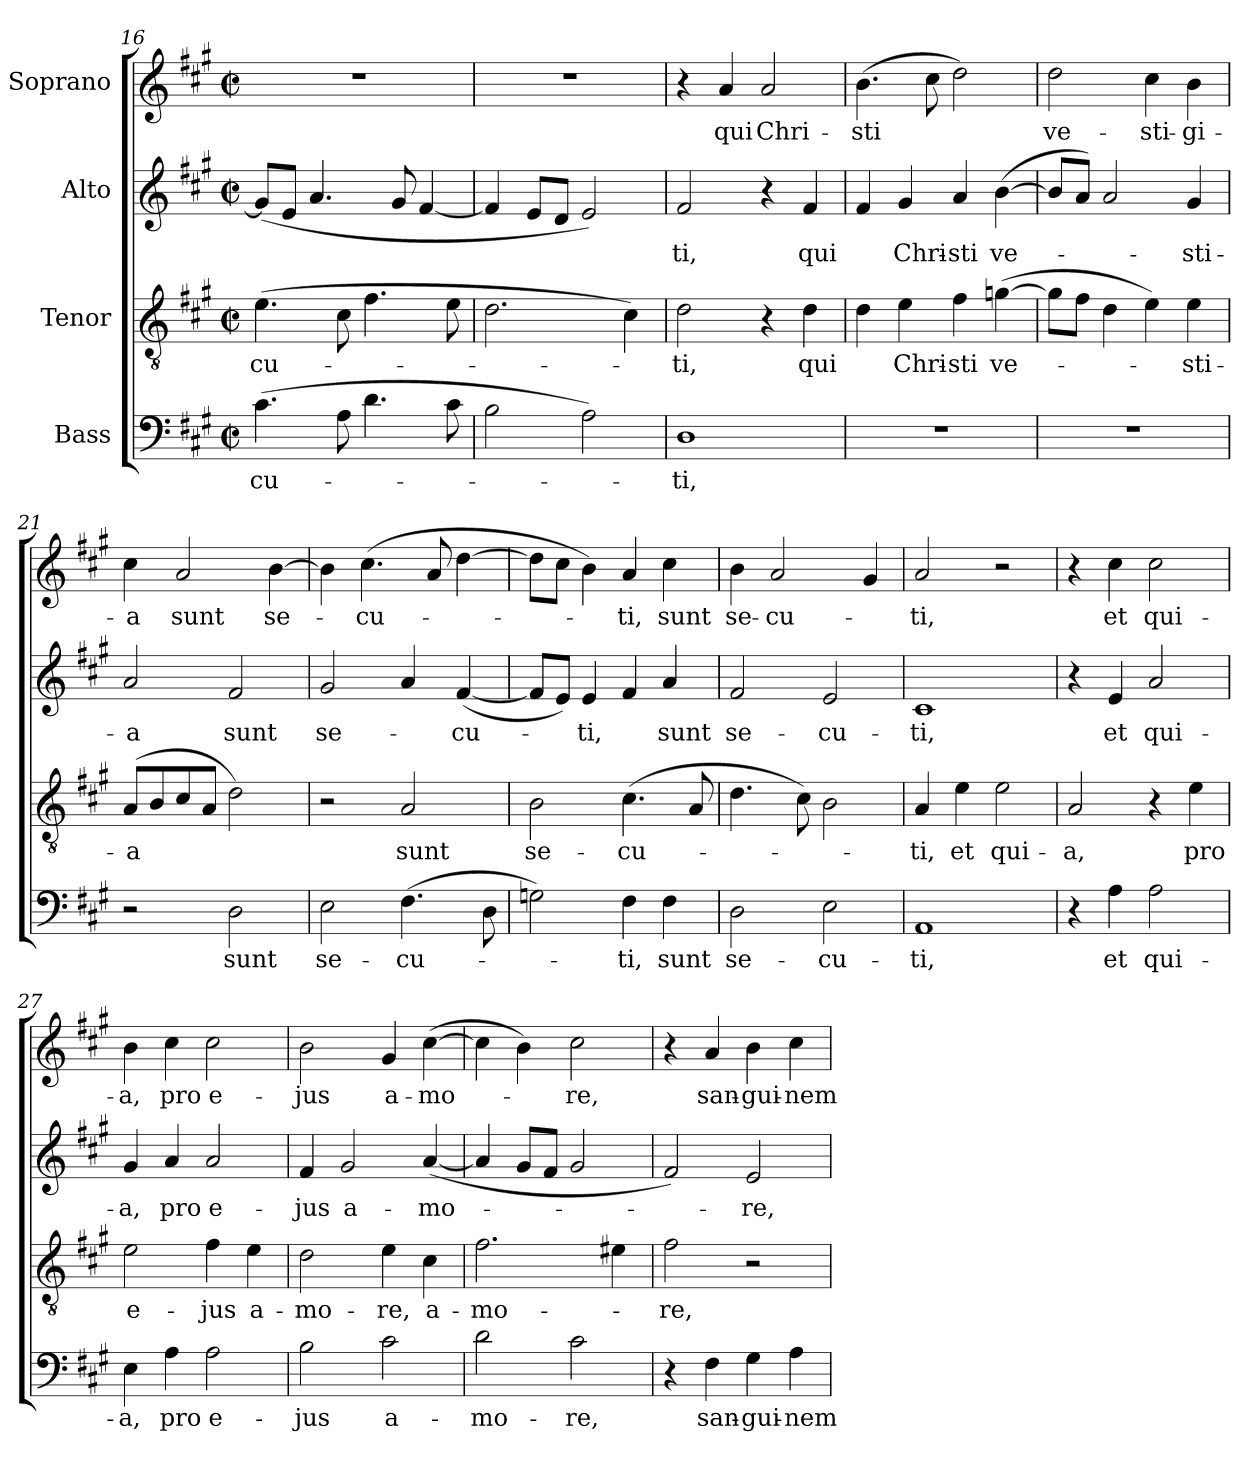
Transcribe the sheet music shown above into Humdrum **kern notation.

**kern	**text	**kern	**text	**kern	**text	**kern	**text
*part4	*part4	*part3	*part3	*part2	*part2	*part1	*part1
*staff4	*staff4	*staff3	*staff3	*staff2	*staff2	*staff1	*staff1
*I"Bass	*	*I"Tenor	*	*I"Alto	*	*I"Soprano	*
!!LO:LB:g=z
*clefF4	*	*clefGv2	*	*clefG2	*	*clefG2	*
*k[f#c#g#]	*	*k[f#c#g#]	*	*k[f#c#g#]	*	*k[f#c#g#]	*
*f#:	*	*f#:	*	*f#:	*	*f#:	*
*M2/2	*	*M2/2	*	*M2/2	*	*M2/2	*
*met(c|)	*	*met(c|)	*	*met(c|)	*	*met(c|)	*
=16	=16	=16	=16	=16	=16	=16	=16
(4.c#\	-cu-	(4.e\	-cu-	(8g#/L]	.	1r	.
.	.	.	.	8e/J	.	.	.
.	.	.	.	4.a/	.	.	.
8A\	.	8c#\	.	.	.	.	.
4.d\	.	4.f#\	.	.	.	.	.
.	.	.	.	8g#/	.	.	.
.	.	.	.	[4f#/	.	.	.
8c#\	.	8e\	.	.	.	.	.
=17	=17	=17	=17	=17	=17	=17	=17
2B\	.	2.d\	.	4f#/]	.	1r	.
.	.	.	.	8e/L	.	.	.
.	.	.	.	8d/J	.	.	.
2A\)	.	.	.	2e/)	.	.	.
.	.	4c#\)	.	.	.	.	.
=18	=18	=18	=18	=18	=18	=18	=18
1D	-ti,	2d\	ti,	2f#/	-ti,	4r	.
.	.	.	.	.	.	4a/	qui
.	.	4r	.	4r	.	2a/	Chri-
.	.	4d\	qui	4f#/	qui	.	.
=19	=19	=19	=19	=19	=19	=19	=19
1r	.	4d\	.	4f#/	.	(4.b\	-sti
.	.	4e\	Chri-	4g#/	Chri-	.	.
.	.	.	.	.	.	8cc#\	.
.	.	4f#\	-sti	4a/	-sti	2dd\)	.
.	.	([4gn\	ve-	([4b\	ve-	.	.
=20	=20	=20	=20	=20	=20	=20	=20
1r	.	8g\L]	.	8b/L]	.	2dd\	ve-
.	.	8f#\J	.	8a/J)	.	.	.
.	.	4d\	.	2a/	.	.	.
.	.	4e\)	.	.	.	4cc#\	-sti-
.	.	4e\	-sti-	4g#/	-sti-	4b\	-gi-
!!LO:LB:g=z
=21	=21	=21	=21	=21	=21	=21	=21
2r	.	(8A/L	-a	2a/	-a	4cc#\	-a
.	.	8B/	.	.	.	.	.
.	.	8c#/	.	.	.	2a/	sunt
.	.	8A/J	.	.	.	.	.
2D\	sunt	2d\)	.	2f#/	sunt	.	.
.	.	.	.	.	.	[4b\	se-
=22	=22	=22	=22	=22	=22	=22	=22
2E\	se-	2r	.	2g#/	se-	4b\]	.
.	.	.	.	.	.	(4.cc#\	-cu-
(4.F#\	-cu-	2A/	sunt	4a/	.	.	.
.	.	.	.	.	.	8a/	.
.	.	.	.	([4f#/	-cu-	[4dd\	.
8D\	.	.	.	.	.	.	.
=23	=23	=23	=23	=23	=23	=23	=23
2Gn\)	.	2B\	se-	8f#/L]	.	8dd\L]	.
.	.	.	.	8e/J)	.	8cc#\J	.
.	.	.	.	4e/	-ti,	4b\)	.
4F#\	-ti,	(4.c#\	-cu-	4f#/	.	4a/	-ti,
4F#\	sunt	.	.	4a/	sunt	4cc#\	sunt
.	.	8A/	.	.	.	.	.
=24	=24	=24	=24	=24	=24	=24	=24
2D\	se-	4.d\	.	2f#/	se-	4b\	se-
.	.	.	.	.	.	2a/	-cu-
.	.	8c#\)	.	.	.	.	.
2E\	-cu-	2B\	.	2e/	-cu-	.	.
.	.	.	.	.	.	4g#/	.
=25	=25	=25	=25	=25	=25	=25	=25
1AA	-ti,	4A/	-ti,	1c#	-ti,	2a/	-ti,
.	.	4e\	et	.	.	.	.
.	.	2e\	qui-	.	.	2r	.
!!LO:PB:g=z
=26	=26	=26	=26	=26	=26	=26	=26
4r	.	2A/	-a,	4r	.	4r	.
4A\	et	.	.	4e/	et	4cc#\	et
2A\	qui-	4r	.	2a/	qui-	2cc#\	qui-
.	.	4e\	pro	.	.	.	.
=27	=27	=27	=27	=27	=27	=27	=27
4E\	-a,	2e\	e-	4g#/	-a,	4b\	-a,
4A\	pro	.	.	4a/	pro	4cc#\	pro
2A\	e-	4f#\	-jus	2a/	e-	2cc#\	e-
.	.	4e\	a-	.	.	.	.
=28	=28	=28	=28	=28	=28	=28	=28
2B\	-jus	2d\	-mo-	4f#/	-jus	2b\	-jus
.	.	.	.	2g#/	a-	.	.
2c#\	a-	4e\	-re,	.	.	4g#/	a-
.	.	4c#\	a-	([4a/	-mo-	([4cc#\	-mo-
=29	=29	=29	=29	=29	=29	=29	=29
2d\	-mo-	2.f#\	-mo-	4a/]	.	4cc#\]	.
.	.	.	.	8g#/L	.	4b\)	.
.	.	.	.	8f#/J	.	.	.
2c#\	-re,	.	.	2g#/	.	2cc#\	-re,
.	.	4e#X\	.	.	.	.	.
=30	=30	=30	=30	=30	=30	=30	=30
4r	.	2f#\	-re,	2f#/)	.	4r	.
4F#\	san-	.	.	.	.	4a/	san-
4G#\	-gui-	2r	.	2e/	-re,	4b\	-gui-
4A\	-nem	.	.	.	.	4cc#\	-nem
=	=	=	=	=	=	=	=
*-	*-	*-	*-	*-	*-	*-	*-
